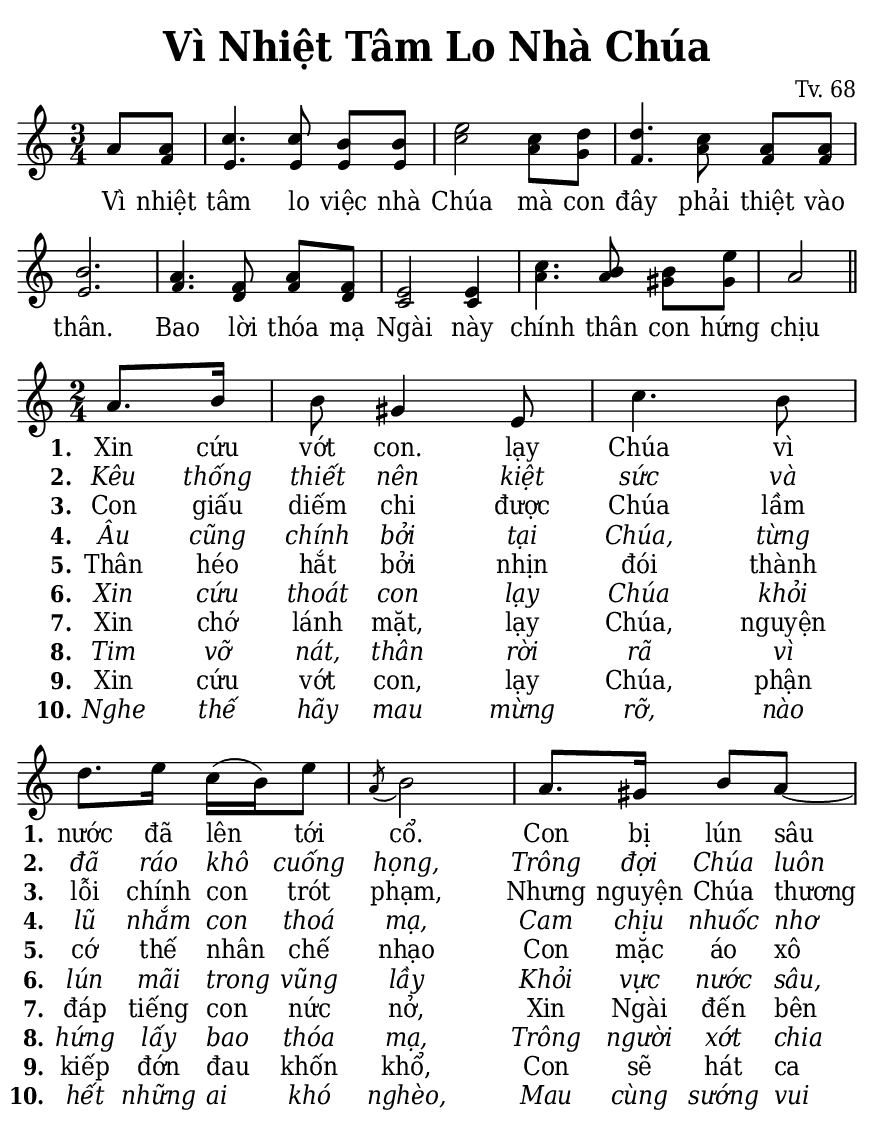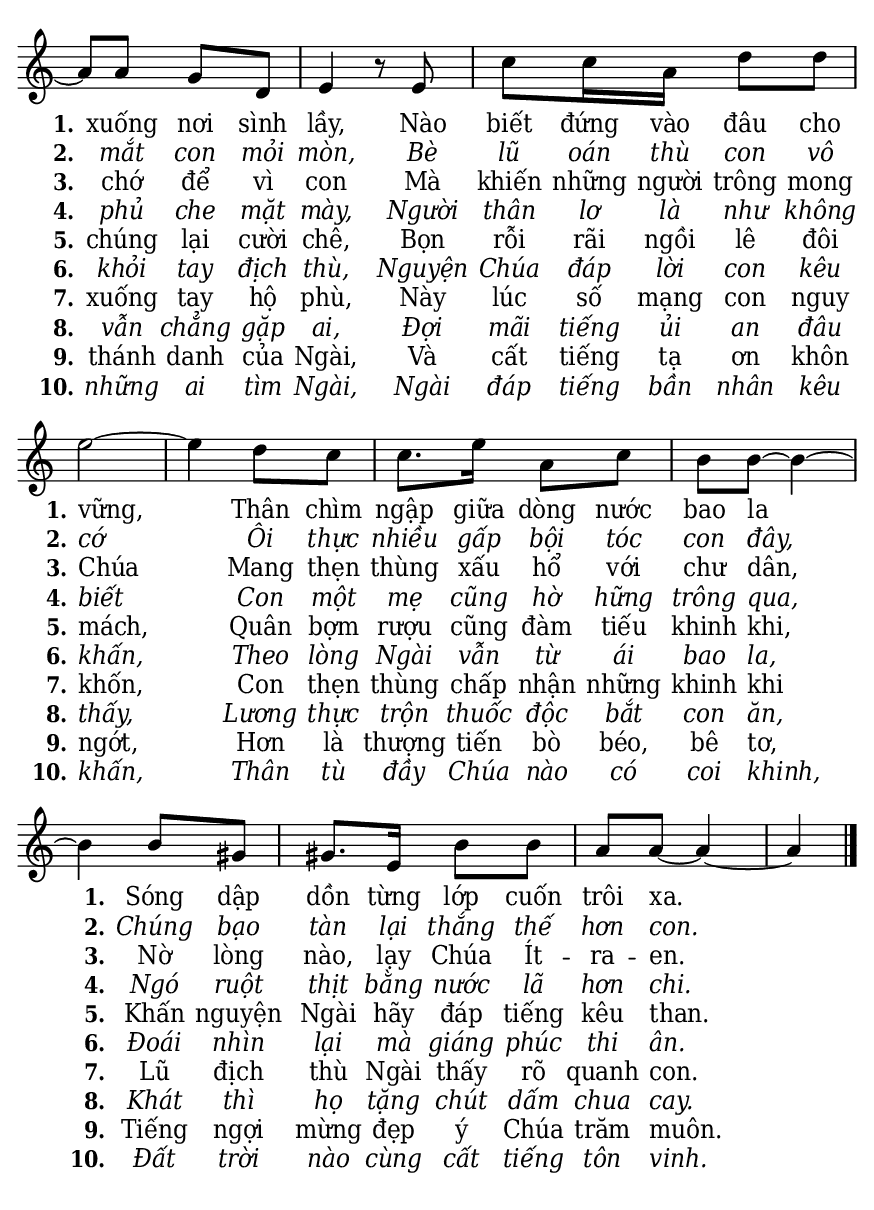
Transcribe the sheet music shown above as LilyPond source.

% Cài đặt chung\
\version "2.22.1"
\include "english.ly"

\header {
  title = \markup { \fontsize #1 "Vì Nhiệt Tâm Lo Nhà Chúa" }
  composer = "Tv. 68"
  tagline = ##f
}

% Nhạc phiên khúc
nhacPhienKhucSop = \relative c'' {
  \autoPageBreaksOff
  \partial 4 a8 a |
  c4. c8 b b |
  e2 c8 d |
  d4. c8 a a |
  b2. |
  a4. f8 a f |
  e2 e4 |
  c'4. b8 b e |
  a,2 \bar "||" \break
  
  \override Staff.TimeSignature.break-visibility = #end-of-line-invisible
  \time 2/4
  \partial 4 a8. b16 |
  b8 gs4 e8 |
  c'4. b8 |
  d8. e16 c (b) e8 |
  \slashedGrace { a,8 ( } b2) |
  a8. gs16 b8 a ~ |
  
  \pageBreak
  
  a a g d |
  e4 r8 e |
  c'8 c16 a d8 d |
  e2 ~ |
  e4 d8 c |
  c8. e16 a,8 c |
  b b ~ b4 ~ |
  b4 b8 gs |
  gs8. e16 b'8 b |
  a a ~ a4 ~ |
  a \bar "|."
}

nhacPhienKhucAlto = \relative c'' {
  a8 f |
  e4. e8 e e |
  c'2 a8 g |
  f4. a8 f f |
  e2. |
  f4. d8 f d |
  c2 c4 |
  a'4. a8 gs gs |
  a2
}

% Lời phiên khúc
loiPhienKhucSop = \lyrics {
  %\set stanza = "ĐK:"
  Vì nhiệt tâm lo việc nhà Chúa
  mà con đây phải thiệt vào thân.
  Bao lời thóa mạ Ngài này chính thân con hứng chịu
  <<
    {
      \set stanza = "1."
      Xin cứu vớt con.
      lạy Chúa vì nước đã lên tới cổ.
      Con bị lún sâu xuống nơi sình lầy,
      Nào biết đứng vào đâu cho vững,
      Thân chìm ngập giữa dòng nước bao la
      Sóng dập dồn từng lớp cuốn trôi xa.
    }
    \new Lyrics {
	    \set associatedVoice = "beSop"
	    \set stanza = "2."
      \override Lyrics.LyricText.font-shape = #'italic
	    Kêu thống thiết nên kiệt sức
	    và đã ráo khô cuống họng,
	    Trông đợi Chúa luôn mắt con mỏi mòn,
	    Bè lũ oán thù con vô cớ
	    Ôi thực nhiều gấp bội tóc con đây,
	    Chúng bạo tàn lại thắng thế hơn con.
    }
    \new Lyrics {
	    \set associatedVoice = "beSop"
	    \set stanza = "3."
	    Con giấu diếm chi được Chúa
	    lầm lỗi chính con trót phạm,
	    Nhưng nguyện Chúa thương chớ để vì con
	    Mà khiến những người trông mong Chúa
	    Mang thẹn thùng xấu hổ với chư dân,
	    Nờ lòng nào, lạy Chúa Ít -- ra -- en.
    }
    \new Lyrics {
	    \set associatedVoice = "beSop"
	    \set stanza = "4."
      \override Lyrics.LyricText.font-shape = #'italic
	    Âu cũng chính bởi tại Chúa,
	    từng lũ nhắm con thoá mạ,
	    Cam chịu nhuốc nhơ phủ che mặt mày,
	    Người thân lơ là như không biết
	    Con một mẹ cũng hờ hững trông qua,
	    Ngó ruột thịt bằng nước lã hơn chi.
    }
    \new Lyrics {
	    \set associatedVoice = "beSop"
	    \set stanza = "5."
	    Thân héo hắt bởi nhịn đói
	    thành cớ thế nhân chế nhạo
	    Con mặc áo xô chúng lại cười chê,
	    Bọn rỗi rãi ngồi lê đôi mách,
	    Quân bợm rượu cũng đàm tiếu khinh khi,
	    Khấn nguyện Ngài hãy đáp tiếng kêu than.
    }
    \new Lyrics {
	    \set associatedVoice = "beSop"
	    \set stanza = "6."
      \override Lyrics.LyricText.font-shape = #'italic
	    Xin cứu thoát con lạy Chúa
	    khỏi lún mãi trong vũng lầy
	    Khỏi vực nước sâu, khỏi tay địch thù,
	    Nguyện Chúa đáp lời con kêu khấn,
	    Theo lòng Ngài vẫn từ ái bao la,
	    Đoái nhìn lại mà giáng phúc thi ân.
    }
    \new Lyrics {
	    \set associatedVoice = "beSop"
	    \set stanza = "7."
	    Xin chớ lánh mặt, lạy Chúa,
	    nguyện đáp tiếng con nức nở,
	    Xin Ngài đến bên xuống tay hộ phù,
	    Này lúc số mạng con nguy khốn,
	    Con thẹn thùng chấp nhận những khinh khi
	    Lũ địch thù Ngài thấy rõ quanh con.
    }
    \new Lyrics {
	    \set associatedVoice = "beSop"
	    \set stanza = "8."
      \override Lyrics.LyricText.font-shape = #'italic
	    Tim vỡ nát, thân rời rã
	    vì hứng lấy bao thóa mạ,
	    Trông người xớt chia vẫn chẳng gặp ai,
	    Đợi mãi tiếng ủi an đâu thấy,
	    Lương thực trộn thuốc độc bắt con ăn,
	    Khát thì họ tặng chút dấm chua cay.
    }
    \new Lyrics {
	    \set associatedVoice = "beSop"
	    \set stanza = "9."
	    Xin cứu vớt con, lạy Chúa,
	    phận kiếp đớn đau khốn khổ,
	    Con sẽ hát ca thánh danh của Ngài,
	    Và cất tiếng tạ ơn khôn ngớt,
	    Hơn là thượng tiến bò béo, bê tơ,
	    Tiếng ngợi mừng đẹp ý Chúa trăm muôn.
    }
    \new Lyrics {
	    \set associatedVoice = "beSop"
	    \set stanza = "10."
      \override Lyrics.LyricText.font-shape = #'italic
	    Nghe thế hãy mau mừng rỡ,
	    nào hết những ai khó nghèo,
	    Mau cùng sướng vui những ai tìm Ngài,
	    Ngài đáp tiếng bần nhân kêu khấn,
	    Thân tù đầy Chúa nào có coi khinh,
	    Đất trời nào cùng cất tiếng tôn vinh.
    }
  >>
}

% Dàn trang
\paper {
  #(set-paper-size "a5")
  top-margin = 3\mm
  bottom-margin = 3\mm
  left-margin = 3\mm
  right-margin = 3\mm
  indent = #0
  #(define fonts
	 (make-pango-font-tree "Deja Vu Serif Condensed"
	 		       "Deja Vu Serif Condensed"
			       "Deja Vu Serif Condensed"
			       (/ 20 20)))
  print-page-number = ##f
  system-system-spacing = #'((basic-distance . 0.1) (padding . 2.5))
  ragged-bottom = ##t
  page-count = 2
}

TongNhip = {
  \key c \major \time 3/4
  \set Timing.beamExceptions = #'()
  \set Timing.baseMoment = #(ly:make-moment 1/4)
}

% mã nguồn cho những chức năng chưa hỗ trợ trong phiên bản lilypond hiện tại
% cung cấp bởi cộng đồng lilypond khi gửi email đến lilypond-user@gnu.org
% Đổi kích thước nốt cho bè phụ
notBePhu =
#(define-music-function (font-size music) (number? ly:music?)
   (for-some-music
     (lambda (m)
       (if (music-is-of-type? m 'rhythmic-event)
           (begin
             (set! (ly:music-property m 'tweaks)
                   (cons `(font-size . ,font-size)
                         (ly:music-property m 'tweaks)))
             #t)
           #f))
     music)
   music)

% in số phiên khúc trên mỗi dòng
#(define (add-grob-definition grob-name grob-entry)
    (set! all-grob-descriptions
          (cons ((@@ (lily) completize-grob-entry)
                 (cons grob-name grob-entry))
                all-grob-descriptions)))

#(add-grob-definition
   'StanzaNumberSpanner
   `((direction . ,LEFT)
     (font-series . bold)
     (padding . 1)
     (side-axis . ,X)
     (stencil . ,ly:text-interface::print)
     (X-offset . ,ly:side-position-interface::x-aligned-side)
     (Y-extent . ,grob::always-Y-extent-from-stencil)
     (meta . ((class . Spanner)
              (interfaces . (font-interface
                             side-position-interface
                             stanza-number-interface
                             text-interface))))))

\layout {
   \context {
     \Global
     \grobdescriptions #all-grob-descriptions
   }
   \context {
     \Score
     \remove Stanza_number_align_engraver
     \consists
       #(lambda (context)
          (let ((texts '())
                (syllables '()))
            (make-engraver
             (acknowledgers
              ((stanza-number-interface engraver grob source-engraver)
                 (set! texts (cons grob texts)))
              ((lyric-syllable-interface engraver grob source-engraver)
                 (set! syllables (cons grob syllables))))
             ((stop-translation-timestep engraver)
                (for-each
                 (lambda (text)
                   (for-each
                    (lambda (syllable)
                      (ly:pointer-group-interface::add-grob text
'side-support-elements syllable))
                    syllables))
                 texts)
                (set! syllables '())))))
   }
   \context {
     \Lyrics
     \remove Stanza_number_engraver
     \consists
       #(lambda (context)
          (let ((text #f)
                (last-stanza #f))
            (make-engraver
             ((process-music engraver)
                (let ((stanza (ly:context-property context 'stanza #f)))
                  (if (and stanza (not (equal? stanza last-stanza)))
                      (let ((column (ly:context-property context
'currentCommandColumn)))
                        (set! last-stanza stanza)
                        (if text
                            (ly:spanner-set-bound! text RIGHT column))

                        (set! text (ly:engraver-make-grob engraver
'StanzaNumberSpanner '()))
                        (ly:grob-set-property! text 'text stanza)
                        (ly:spanner-set-bound! text LEFT column)))))
             ((finalize engraver)
                (if text
                    (let ((column (ly:context-property context
'currentCommandColumn)))
                      (ly:spanner-set-bound! text RIGHT column)))))))
     \override StanzaNumberSpanner.horizon-padding = 10000
   }
}
% kết thúc mã nguồn

\score {
  \new ChoirStaff <<
    \new Staff \with {
        \consists "Merge_rests_engraver"
        printPartCombineTexts = ##f
      }
      <<
      \new Voice \TongNhip \partCombine 
        \nhacPhienKhucSop
        \notBePhu -1 { \nhacPhienKhucAlto }
      \new NullVoice = beSop \nhacPhienKhucSop
      \new Lyrics \lyricsto beSop \loiPhienKhucSop
      >>
  >>
  \layout {
    \override Lyrics.LyricSpace.minimum-distance = #1
    \override Score.BarNumber.break-visibility = ##(#f #f #f)
    \override Score.SpacingSpanner.uniform-stretching = ##t
  } 
}
